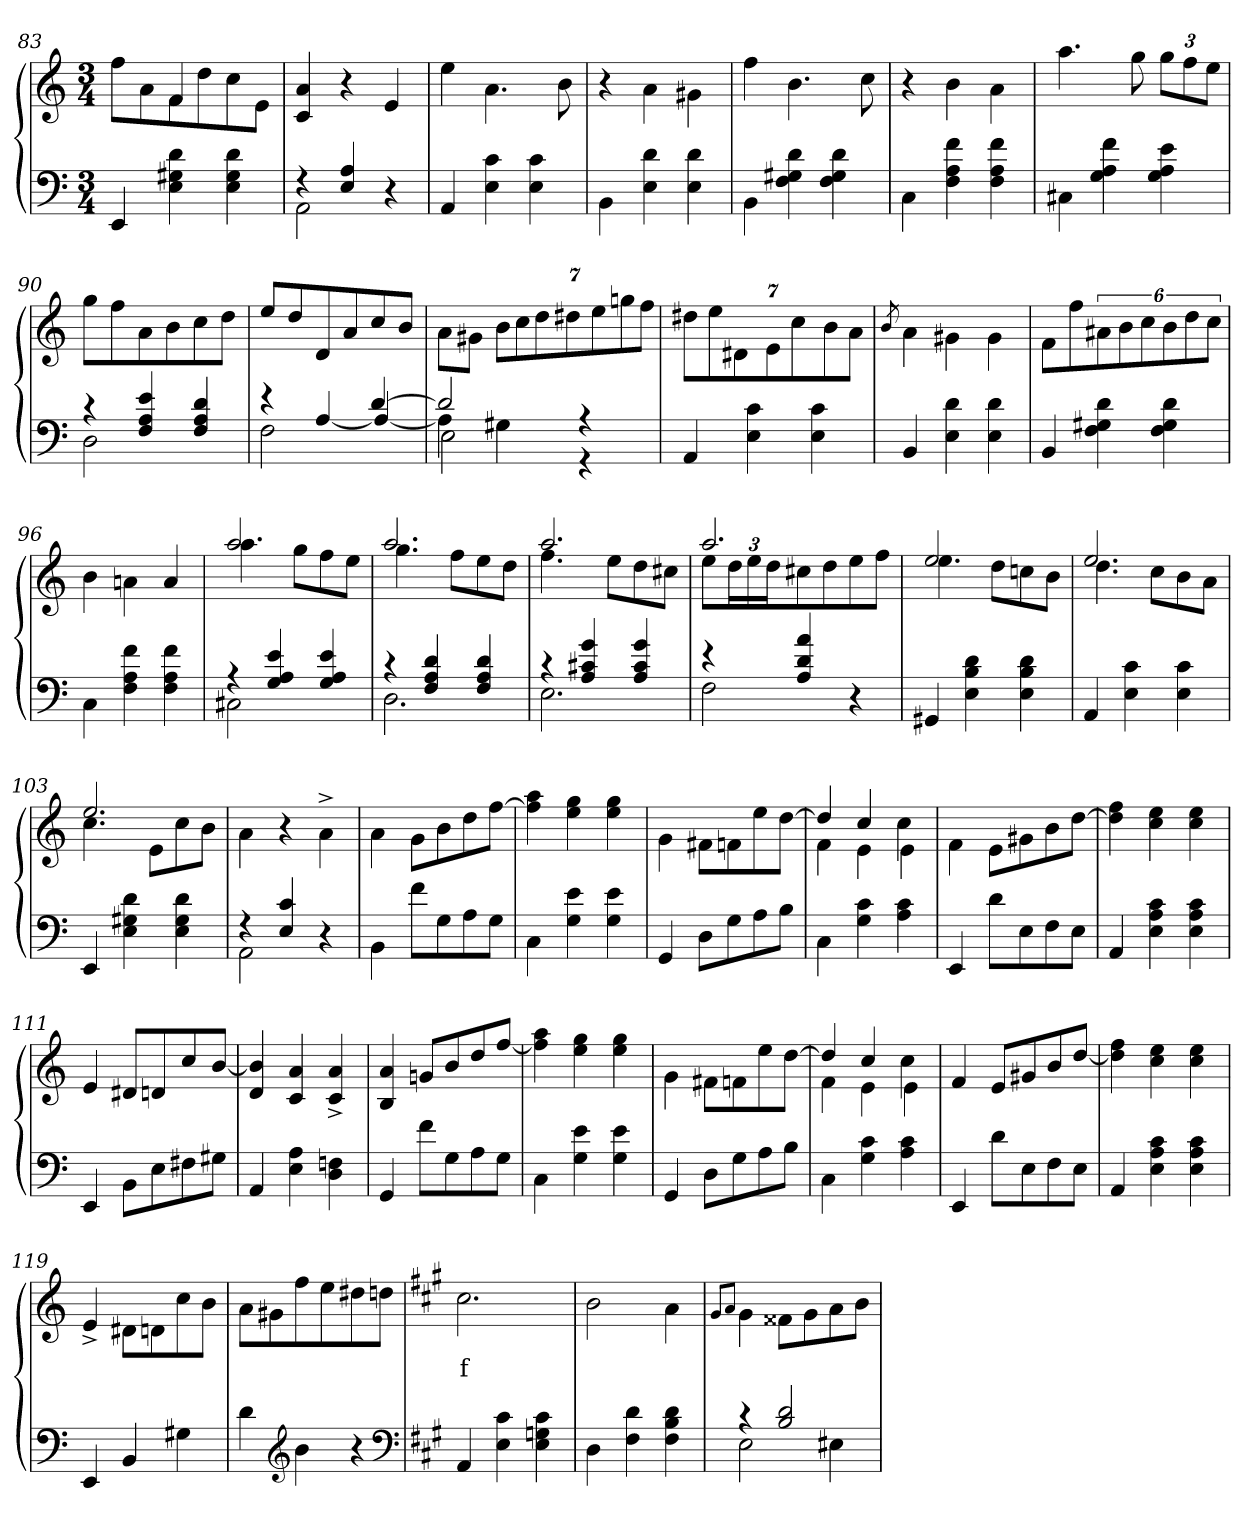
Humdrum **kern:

**kern	**kern	**text
*part2	*part1	*part1
*staff2	*staff1	*staff1
*clefF4	*clefG2	*
*k[]	*k[]	*
*M3/4	*M3/4	*
=83	=83	=83
*	*^	*
4EE	4ryy	8ffL	.
.	.	8a	.
4d 4G#X 4E	4f	8f	.
.	.	8dd	.
4d 4G# 4E	4ryy	8cc	.
.	.	8eJ	.
*	*v	*v	*
=84	=84	=84
*^	*	*
4r	2AA	4a 4c	.
4A 4E	.	4r	.
4r	4ryy	4e	.
*v	*v	*	*
=85	=85	=85
4AA	4ee	.
4c 4E	4.a\	.
4c 4E	.	.
.	8b	.
=86	=86	=86
4BB\	4r	.
4d 4E	4a\	.
4d 4E	4g#X\	.
=87	=87	=87
4BB\	4ff	.
4d 4G#X 4F	4.b	.
4d 4G# 4F	.	.
.	8cc	.
=88	=88	=88
4C\	4r	.
4f 4A 4F	4b	.
4f 4A 4F	4a\	.
=89	=89	=89
4C#X\	4.aa	.
4f 4A 4G	.	.
.	8gg	.
4e 4A 4G	12ggL	.
.	12ff	.
.	12eeJ	.
=90	=90	=90
*^	*	*
4r	2D	8ggL	.
.	.	8ff	.
4e 4A 4F	.	8a	.
.	.	8b	.
4d/ 4A 4F	4ryy	8cc	.
.	.	8ddJ	.
=91	=91	=91	=91
*	*^	*	*
2ryy	4r	2F\	8eeL	.
.	.	.	8dd	.
.	[4A/	.	8d	.
.	.	.	8a	.
[4d	4A/_	4ryy	8cc	.
.	.	.	8bJ	.
=92	=92	=92	=92	=92
2d]	4A]	2E\	8a\L	.
.	.	.	8g#XJ	.
.	4G#X	.	14bL	.
.	.	.	14cc	.
.	.	.	14dd	.
.	.	.	14dd#X	.
4ryy	4r	4r	.	.
.	.	.	14ee	.
.	.	.	14ggn	.
.	.	.	14ffJ	.
*v	*v	*v	*	*
=93	=93	=93
4AA	28%3dd#X\L	.
.	28%3ee	.
.	28%3d#	.
4c 4E	.	.
.	28%3e	.
.	28%3cc	.
4c 4E	.	.
.	28%3b	.
.	28%3aJ	.
=94	=94	=94
.	8qb/	.
4BB	4a\	.
4d 4E	4g#X\	.
4d 4E	4g#\	.
=95	=95	=95
4BB	8fL	.
.	8ff	.
4d 4G#X 4F	12a#X	.
.	12b	.
.	12cc	.
4d 4G# 4F	12b	.
.	12dd	.
.	12ccJ	.
=96	=96	=96
4C\	4b	.
4f 4A 4F	4an\	.
4f 4A 4F	4a	.
=97	=97	=97
*^	*^	*
4r	2C#X	2aa	4.aa	.
4e 4A 4G	.	.	.	.
.	.	.	8ggL	.
4e/ 4A 4G	4ryy	4ryy	8ff	.
.	.	.	8eeJ	.
=98	=98	=98	=98	=98
4r	2.D	2.aa	4.gg	.
4d 4A 4F	.	.	.	.
.	.	.	8ffL	.
4d 4A 4F	.	.	8ee	.
.	.	.	8ddJ	.
=99	=99	=99	=99	=99
4r	2.E	2.aa	4.ff	.
4g 4c#X 4A	.	.	.	.
.	.	.	8eeL	.
4g 4c# 4A	.	.	8dd	.
.	.	.	8cc#XJ	.
=100	=100	=100	=100	=100
4r	2F	2.aa	8eeL	.
.	.	.	24ddL	.
.	.	.	24ee	.
.	.	.	24ddJ	.
4a 4d 4A	.	.	8cc#X	.
.	.	.	8dd	.
4r	4ryy	.	8ee	.
.	.	.	8ffJ	.
*v	*v	*	*	*
=101	=101	=101	=101
4GG#X	2ee	4.ee	.
4d 4B 4E	.	.	.
.	.	8ddL	.
4d 4B 4E	4ryy	8ccn	.
.	.	8bJ	.
=102	=102	=102	=102
4AA	2.ee	4.dd	.
4c 4E	.	.	.
.	.	8ccL	.
4c 4E	.	8b	.
.	.	8aJ	.
=103	=103	=103	=103
4EE	2.ee	4.cc	.
4d 4G#X 4E	.	.	.
.	.	8eL	.
4d 4G# 4E	.	8cc	.
.	.	8bJ	.
*	*v	*v	*
=104	=104	=104
*^	*	*
4r	2AA	4a\	.
4c 4E	.	4r	.
4r	4ryy	4a^>\	.
*v	*v	*	*
=105	=105	=105
4BB\	4a\	.
8fL	8gL	.
8G	8b	.
8A	8dd	.
8GJ	[8ffJ	.
=106	=106	=106
4C\	4aa 4ff]	.
4e 4G	4gg 4ee	.
4e 4G	4gg 4ee	.
=107	=107	=107
4GG	4g\	.
8DL	8f#X\L	.
8G	8fn	.
8A	8ee	.
8BJ	[8ddJ	.
=108	=108	=108
*	*^	*
4C\	4dd]	4f	.
4c 4G	4cc	4e	.
4c 4A	4cc\	4e	.
*	*v	*v	*
=109	=109	=109
4EE	4f\	.
8dL	8e\L	.
8E	8g#X	.
8F	8b	.
8EJ	[8ddJ	.
=110	=110	=110
4AA	4ff 4dd]	.
4c 4A 4E	4ee 4cc	.
4c 4A 4E	4ee 4cc	.
=111	=111	=111
4EE	4e	.
8BBL	8d#XL	.
8E	8dn	.
8F#X	8cc	.
8G#XJ	[8bJ	.
=112	=112	=112
4AA	4b] 4d	.
4A 4E	4a 4c	.
4Fn 4D	4a^> 4c^>	.
=113	=113	=113
4GG	4a 4B	.
8fL	8gn/L	.
8G	8b	.
8A	8dd	.
8GJ	[8ffJ	.
=114	=114	=114
4C\	4aa 4ff]	.
4e 4G	4gg 4ee	.
4e 4G	4gg 4ee	.
=115	=115	=115
4GG	4g\	.
8DL	8f#X\L	.
8G	8fn	.
8A	8ee	.
8BJ	[8ddJ	.
=116	=116	=116
*	*^	*
4C\	4dd]	4f	.
4c 4G	4cc	4e	.
4c 4A	4cc\	4e	.
*	*v	*v	*
=117	=117	=117
4EE	4f	.
8dL	8eL	.
8E	8g#X	.
8F	8b	.
8EJ	[8ddJ	.
=118	=118	=118
4AA	4ff 4dd]	.
4c 4A 4E	4ee 4cc	.
4c 4A 4E	4ee 4cc	.
=119	=119	=119
4EE	4e^>	.
4BB	8d#X\L	.
.	8dn	.
4G#X	8cc	.
.	8bJ	.
=120	=120	=120
4d	8aL	.
.	8g#X	.
*clefG2	*	*
4b	8ff	.
.	8ee	.
4r	8dd#X	.
.	8ddnJ	.
*clefF4	*	*
=121	=121	=121
*k[f#c#g#]	*k[f#c#g#]	*
4AA	2.cc#	f
4c# 4E	.	.
4c# 4Gn 4E	.	.
=122	=122	=122
4D	2b	.
4d 4F#	.	.
4d 4B 4F#	4a\	.
=123	=123	=123
.	8qqg#/L	.
.	8qqa/J	.
*^	*	*
4r	2E	4g#\	.
2d 2B	.	8f##X\L	.
.	.	8g#	.
.	4E#X	8a	.
.	.	8bJ	.
*v	*v	*	*
=	=	=
*-	*-	*-
